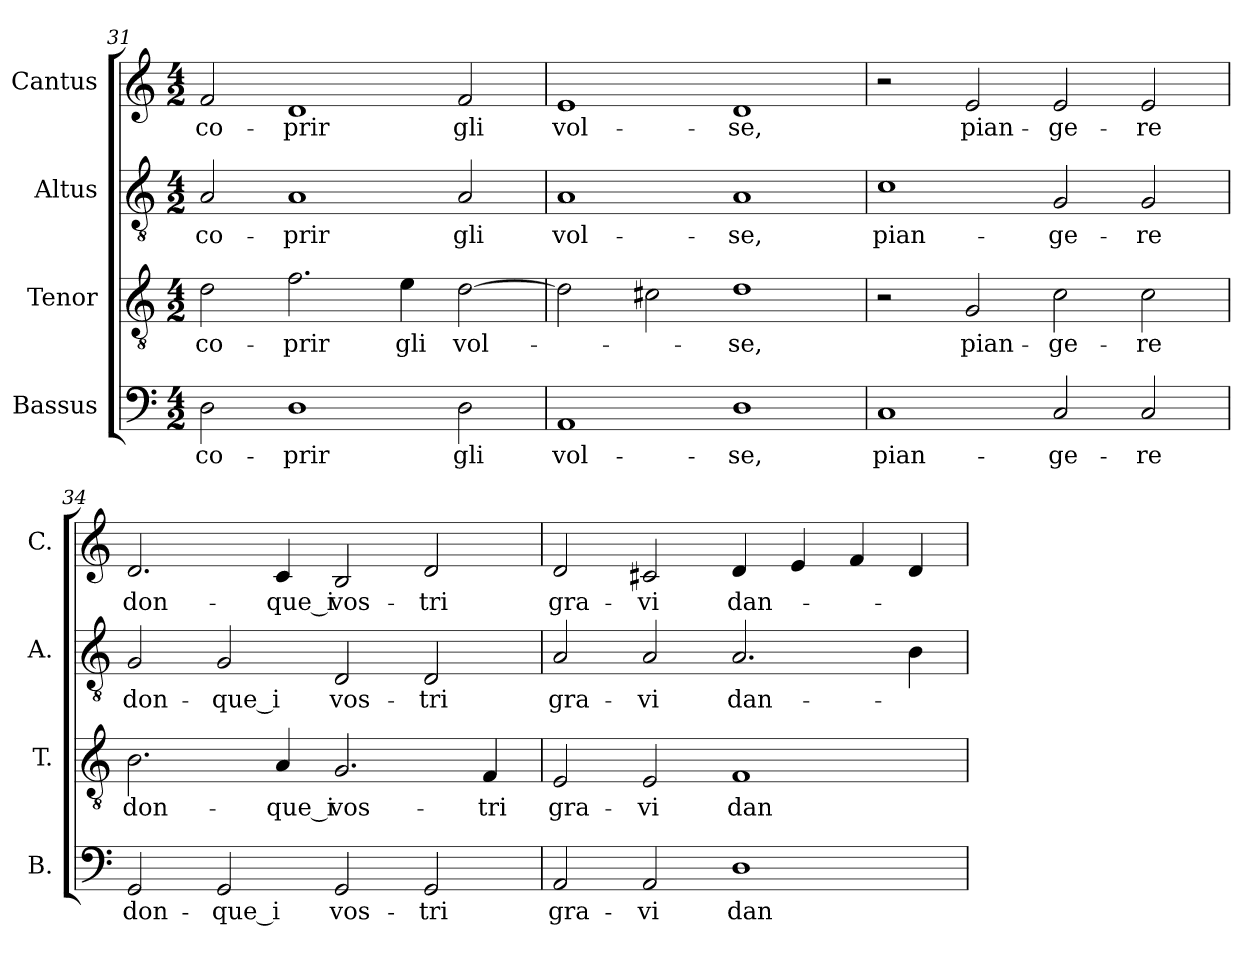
**kern	**text	**kern	**text	**kern	**text	**kern	**text
*part4	*part4	*part3	*part3	*part2	*part2	*part1	*part1
*staff4	*staff4	*staff3	*staff3	*staff2	*staff2	*staff1	*staff1
*I"Bassus	*	*I"Tenor	*	*I"Altus	*	*I"Cantus	*
*I'B.	*	*I'T.	*	*I'A.	*	*I'C.	*
!!LO:LB:g=z
*clefF4	*	*clefGv2	*	*clefGv2	*	*clefG2	*
*	*	*ITrd7c12	*	*ITrd7c12	*	*	*
*k[]	*	*k[]	*	*k[]	*	*k[]	*
*C:	*	*C:	*	*C:	*	*C:	*
*M4/2	*	*M4/2	*	*M4/2	*	*M4/2	*
=31	=31	=31	=31	=31	=31	=31	=31
!	!LO:LY:b:color=#000000	!	!	!	!	!	!
!	!	!	!LO:LY:b:color=#000000	!	!	!	!
!	!	!	!	!	!LO:LY:b:color=#000000	!	!
!	!	!	!	!	!	!	!LO:LY:b:color=#000000
2Di\	-co-	2Di\	-co-	2AAi/	-co-	2fi/	-co-
!	!LO:LY:b:color=#000000	!	!	!	!	!	!
!	!	!	!LO:LY:b:color=#000000	!	!	!	!
!	!	!	!	!	!LO:LY:b:color=#000000	!	!
!	!	!	!	!	!	!	!LO:LY:b:color=#000000
1Di	-prir	2.Fi\	-prir	1AAi	-prir	1di	-prir
!	!	!	!LO:LY:b:color=#000000	!	!	!	!
.	.	4Ei\	gli	.	.	.	.
!	!LO:LY:b:color=#000000	!	!	!	!	!	!
!	!	!	!LO:LY:b:color=#000000	!	!	!	!
!	!	!	!	!	!LO:LY:b:color=#000000	!	!
!	!	!	!	!	!	!	!LO:LY:b:color=#000000
2Di\	gli	[>2Di\	vol-	2AAi/	gli	2fi/	gli
=32	=32	=32	=32	=32	=32	=32	=32
!	!LO:LY:b:color=#000000	!	!	!	!	!	!
!	!	!	!	!	!LO:LY:b:color=#000000	!	!
!	!	!	!	!	!	!	!LO:LY:b:color=#000000
1AAi	vol-	2Di\]	.	1AAi	vol-	1ei	vol-
.	.	2C#i\	.	.	.	.	.
!	!LO:LY:b:color=#000000	!	!	!	!	!	!
!	!	!	!LO:LY:b:color=#000000	!	!	!	!
!	!	!	!	!	!LO:LY:b:color=#000000	!	!
!	!	!	!	!	!	!	!LO:LY:b:color=#000000
1Di	-se,	1Di	-se,	1AAi	-se,	1di	-se,
=33	=33	=33	=33	=33	=33	=33	=33
!	!LO:LY:b:color=#000000	!	!	!	!	!	!
!	!	!	!	!	!LO:LY:b:color=#000000	!	!
1Ci	pian-	2r	.	1Ci	pian-	2r	.
!	!	!	!LO:LY:b:color=#000000	!	!	!	!
!	!	!	!	!	!	!	!LO:LY:b:color=#000000
.	.	2GGi/	pian-	.	.	2ei/	pian-
!	!LO:LY:b:color=#000000	!	!	!	!	!	!
!	!	!	!LO:LY:b:color=#000000	!	!	!	!
!	!	!	!	!	!LO:LY:b:color=#000000	!	!
!	!	!	!	!	!	!	!LO:LY:b:color=#000000
2Ci/	-ge-	2Ci\	-ge-	2GGi/	-ge-	2ei/	-ge-
!	!LO:LY:b:color=#000000	!	!	!	!	!	!
!	!	!	!LO:LY:b:color=#000000	!	!	!	!
!	!	!	!	!	!LO:LY:b:color=#000000	!	!
!	!	!	!	!	!	!	!LO:LY:b:color=#000000
2Ci/	-re	2Ci\	-re	2GGi/	-re	2ei/	-re
=34	=34	=34	=34	=34	=34	=34	=34
!	!LO:LY:b:color=#000000	!	!	!	!	!	!
!	!	!	!LO:LY:b:color=#000000	!	!	!	!
!	!	!	!	!	!LO:LY:b:color=#000000	!	!
!	!	!	!	!	!	!	!LO:LY:b:color=#000000
2GGi/	don-	2.BBi\	don-	2GGi/	don-	2.di/	don-
!	!LO:LY:b:color=#000000	!	!	!	!	!	!
!	!	!	!	!	!LO:LY:b:color=#000000	!	!
2GGi/	-que_i	.	.	2GGi/	-que_i	.	.
!	!	!	!LO:LY:b:color=#000000	!	!	!	!
!	!	!	!	!	!	!	!LO:LY:b:color=#000000
.	.	4AAi/	-que_i	.	.	4ci/	-que_i
!	!LO:LY:b:color=#000000	!	!	!	!	!	!
!	!	!	!LO:LY:b:color=#000000	!	!	!	!
!	!	!	!	!	!LO:LY:b:color=#000000	!	!
!	!	!	!	!	!	!	!LO:LY:b:color=#000000
2GGi/	vos-	2.GGi/	vos-	2DDi/	vos-	2Bi/	vos-
!	!LO:LY:b:color=#000000	!	!	!	!	!	!
!	!	!	!	!	!LO:LY:b:color=#000000	!	!
!	!	!	!	!	!	!	!LO:LY:b:color=#000000
2GGi/	-tri	.	.	2DDi/	-tri	2di/	-tri
!	!	!	!LO:LY:b:color=#000000	!	!	!	!
.	.	4FFi/	-tri	.	.	.	.
=35	=35	=35	=35	=35	=35	=35	=35
!	!LO:LY:b:color=#000000	!	!	!	!	!	!
!	!	!	!LO:LY:b:color=#000000	!	!	!	!
!	!	!	!	!	!LO:LY:b:color=#000000	!	!
!	!	!	!	!	!	!	!LO:LY:b:color=#000000
2AAi/	gra-	2EEi/	gra-	2AAi/	gra-	2di/	gra-
!	!LO:LY:b:color=#000000	!	!	!	!	!	!
!	!	!	!LO:LY:b:color=#000000	!	!	!	!
!	!	!	!	!	!LO:LY:b:color=#000000	!	!
!	!	!	!	!	!	!	!LO:LY:b:color=#000000
2AAi/	-vi	2EEi/	-vi	2AAi/	-vi	2c#i/	-vi
!	!LO:LY:b:color=#000000	!	!	!	!	!	!
!	!	!	!LO:LY:b:color=#000000	!	!	!	!
!	!	!	!	!	!LO:LY:b:color=#000000	!	!
!	!	!	!	!	!	!	!LO:LY:b:color=#000000
1Di	dan-	1FFi	dan-	2.AAi/	dan-	4di/	dan-
.	.	.	.	.	.	4ei/	.
.	.	.	.	.	.	4fi/	.
.	.	.	.	4BBi\	.	4di/	.
=	=	=	=	=	=	=	=
*-	*-	*-	*-	*-	*-	*-	*-
